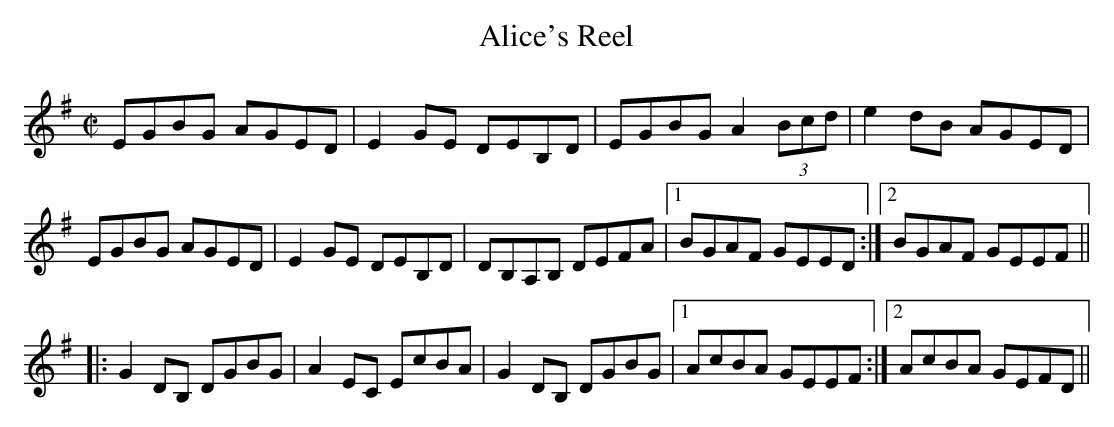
X:1
T:Alice's Reel
M:C|
L:1/8
K:Em
EGBG AGED|E2GE DEB,D|EGBG A2 (3Bcd|e2dB AGED|
EGBG AGED|E2GE DEB,D|DB,A,B, DEFA|1 BGAF GEED:|2 BGAF GEEF||
|:G2DB, DGBG|A2EC EcBA|G2DB, DGBG|1 AcBA GEEF:|2 AcBA GEFD||
